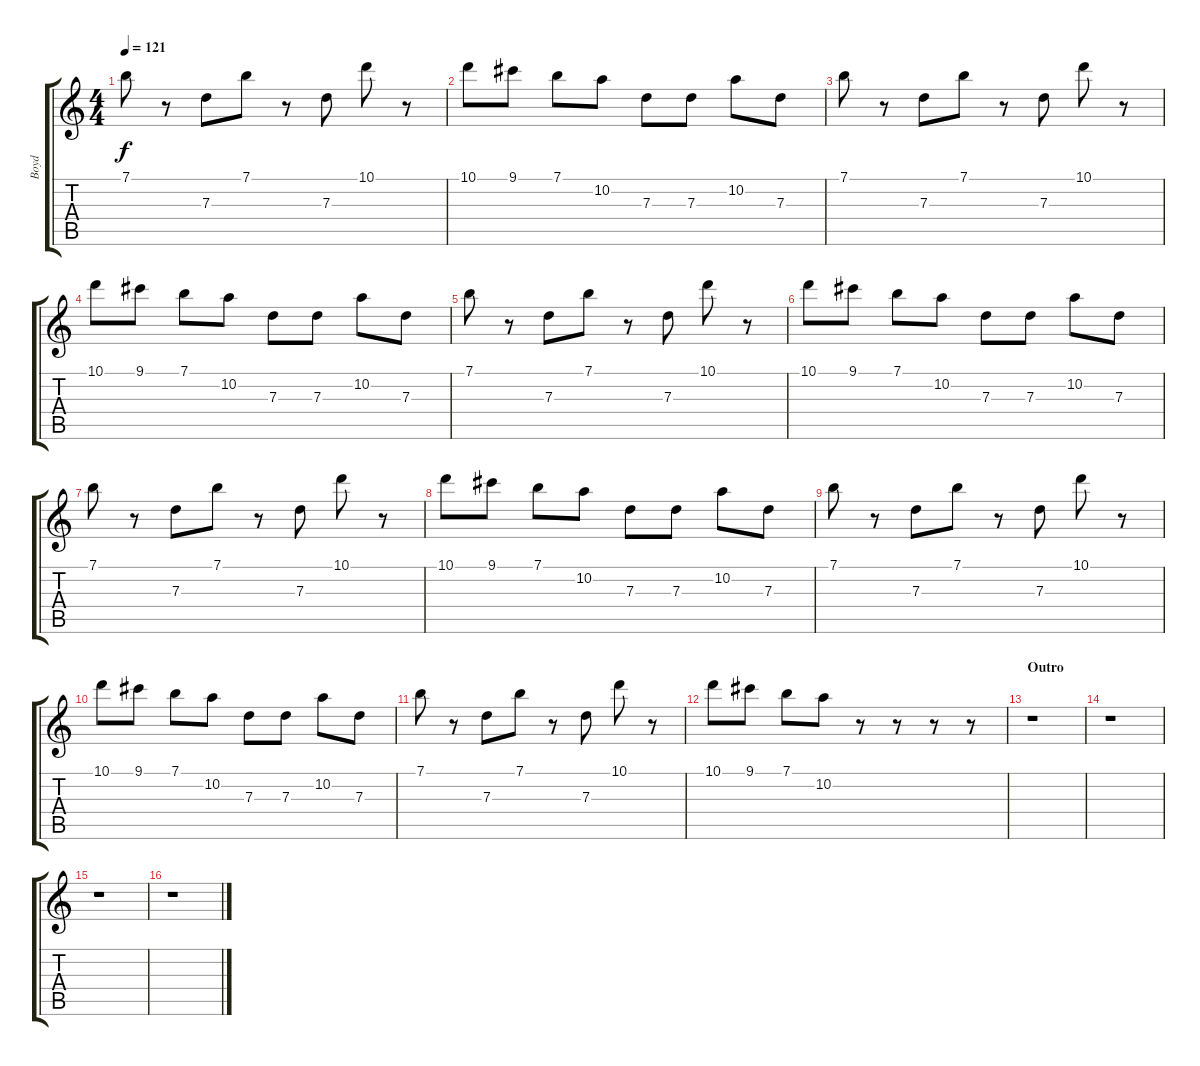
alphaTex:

\track ("Boyd" "Boyd") {instrument acousticguitarsteel}
\staff {score tabs}
\tuning (E4 B3 G3 D3 A2 E2) {hide}
\ts (4 4)
\tempo 121
\clef g2
\ks c
7.1.8{dy f} r.8 7.3.8 7.1.8 r.8 7.3.8 10.1.8 r.8 |
10.1.8 9.1.8 7.1.8 10.2.8 7.3.8 7.3.8 10.2.8 7.3.8 |
7.1.8 r.8 7.3.8 7.1.8 r.8 7.3.8 10.1.8 r.8 |
10.1.8 9.1.8 7.1.8 10.2.8 7.3.8 7.3.8 10.2.8 7.3.8 |
7.1.8 r.8 7.3.8 7.1.8 r.8 7.3.8 10.1.8 r.8 |
10.1.8 9.1.8 7.1.8 10.2.8 7.3.8 7.3.8 10.2.8 7.3.8 |
7.1.8 r.8 7.3.8 7.1.8 r.8 7.3.8 10.1.8 r.8 |
10.1.8 9.1.8 7.1.8 10.2.8 7.3.8 7.3.8 10.2.8 7.3.8 |
7.1.8 r.8 7.3.8 7.1.8 r.8 7.3.8 10.1.8 r.8 |
10.1.8 9.1.8 7.1.8 10.2.8 7.3.8 7.3.8 10.2.8 7.3.8 |
7.1.8 r.8 7.3.8 7.1.8 r.8 7.3.8 10.1.8 r.8 |
10.1.8 9.1.8 7.1.8 10.2.8 r.8 r.8 r.8 r.8 |
\section ("" "Outro")
r.1 |
r.1 |
r.1 |
r.1
